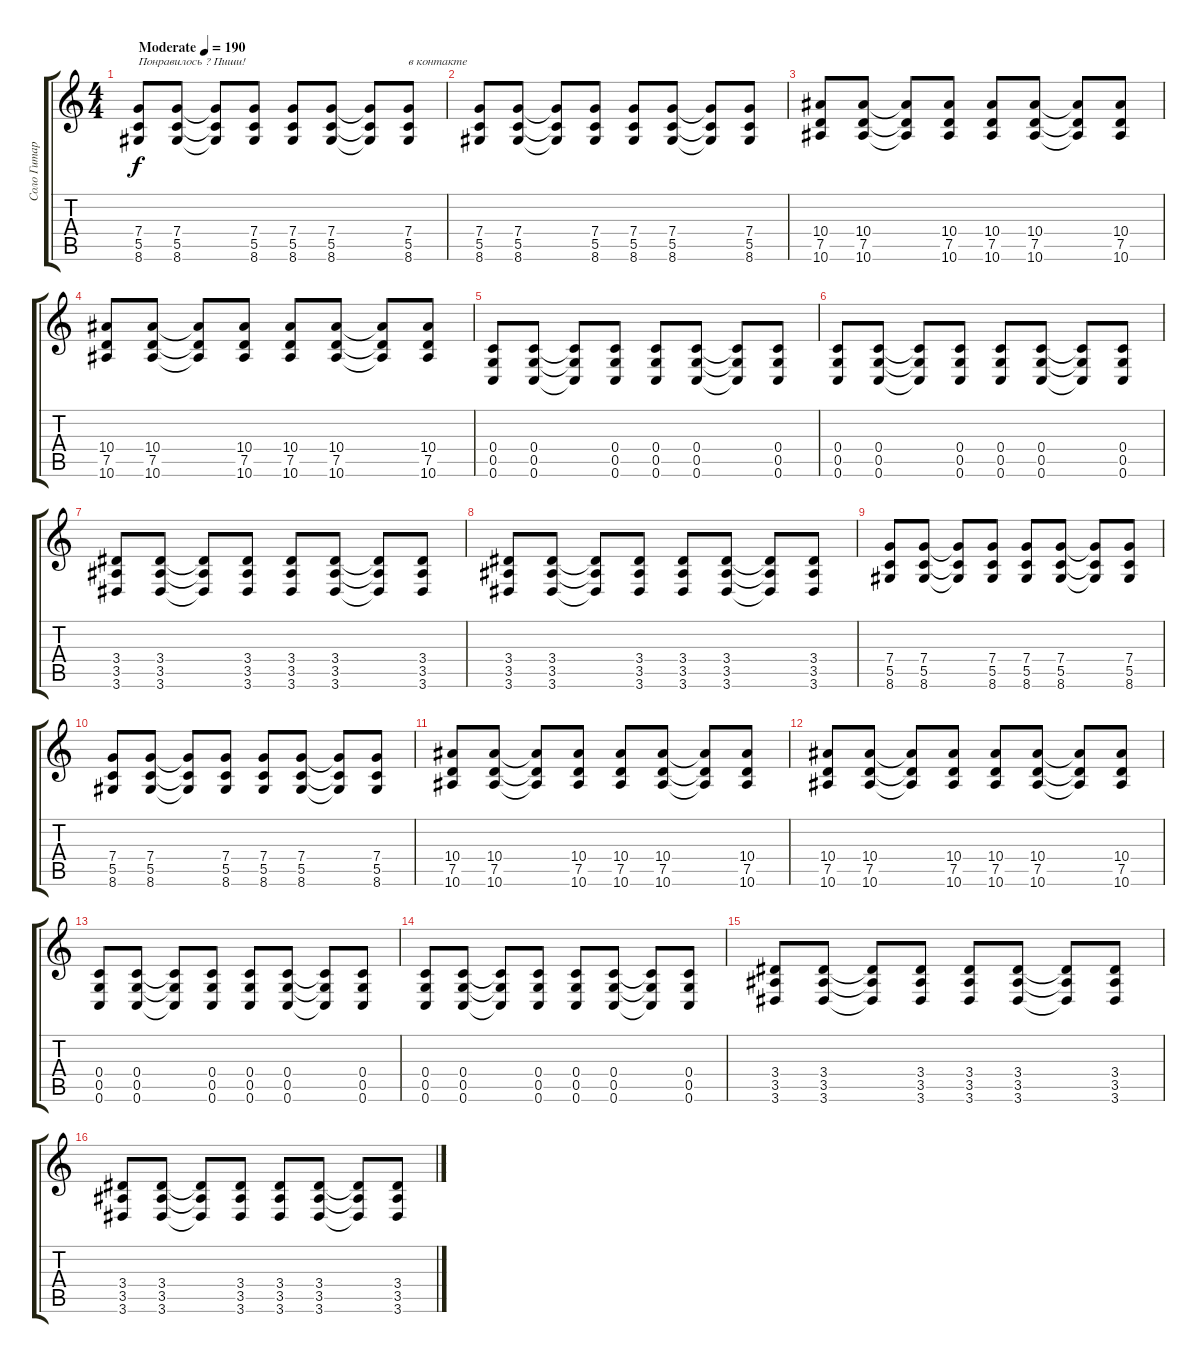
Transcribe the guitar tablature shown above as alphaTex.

\track ("Соло Гитара" "Соло Гитар") {instrument distortionguitar}
\staff {score tabs}
\tuning (D4 A3 F3 C3 G2 C2) {hide}
\ts (4 4)
\tempo (190 "Moderate")
\clef g2
\ks c
(7.4 5.5 8.6).8{txt "Понравилось ? Пиши!" dy f instrument distortionguitar} (7.4 5.5 8.6).8 (7.4{t} 5.5{t} 8.6{t}).8 (7.4 5.5 8.6).8 (7.4 5.5 8.6).8 (7.4 5.5 8.6).8 (7.4{t} 5.5{t} 8.6{t}).8 (7.4 5.5 8.6).8{txt "в контакте"} |
(7.4 5.5 8.6).8 (7.4 5.5 8.6).8 (7.4{t} 5.5{t} 8.6{t}).8 (7.4 5.5 8.6).8 (7.4 5.5 8.6).8 (7.4 5.5 8.6).8 (7.4{t} 5.5{t} 8.6{t}).8 (7.4 5.5 8.6).8 |
(10.4 7.5 10.6).8 (10.4 7.5 10.6).8 (10.4{t} 7.5{t} 10.6{t}).8 (10.4 7.5 10.6).8 (10.4 7.5 10.6).8 (10.4 7.5 10.6).8 (10.4{t} 7.5{t} 10.6{t}).8 (10.4 7.5 10.6).8 |
(10.4 7.5 10.6).8 (10.4 7.5 10.6).8 (10.4{t} 7.5{t} 10.6{t}).8 (10.4 7.5 10.6).8 (10.4 7.5 10.6).8 (10.4 7.5 10.6).8 (10.4{t} 7.5{t} 10.6{t}).8 (10.4 7.5 10.6).8 |
(0.4 0.5 0.6).8 (0.4 0.5 0.6).8 (0.4{t} 0.5{t} 0.6{t}).8 (0.4 0.5 0.6).8 (0.4 0.5 0.6).8 (0.4 0.5 0.6).8 (0.4{t} 0.5{t} 0.6{t}).8 (0.4 0.5 0.6).8 |
(0.4 0.5 0.6).8 (0.4 0.5 0.6).8 (0.4{t} 0.5{t} 0.6{t}).8 (0.4 0.5 0.6).8 (0.4 0.5 0.6).8 (0.4 0.5 0.6).8 (0.4{t} 0.5{t} 0.6{t}).8 (0.4 0.5 0.6).8 |
(3.4 3.5 3.6).8 (3.4 3.5 3.6).8 (3.4{t} 3.5{t} 3.6{t}).8 (3.4 3.5 3.6).8 (3.4 3.5 3.6).8 (3.4 3.5 3.6).8 (3.4{t} 3.5{t} 3.6{t}).8 (3.4 3.5 3.6).8 |
(3.4 3.5 3.6).8 (3.4 3.5 3.6).8 (3.4{t} 3.5{t} 3.6{t}).8 (3.4 3.5 3.6).8 (3.4 3.5 3.6).8 (3.4 3.5 3.6).8 (3.4{t} 3.5{t} 3.6{t}).8 (3.4 3.5 3.6).8 |
(7.4 5.5 8.6).8 (7.4 5.5 8.6).8 (7.4{t} 5.5{t} 8.6{t}).8 (7.4 5.5 8.6).8 (7.4 5.5 8.6).8 (7.4 5.5 8.6).8 (7.4{t} 5.5{t} 8.6{t}).8 (7.4 5.5 8.6).8 |
(7.4 5.5 8.6).8 (7.4 5.5 8.6).8 (7.4{t} 5.5{t} 8.6{t}).8 (7.4 5.5 8.6).8 (7.4 5.5 8.6).8 (7.4 5.5 8.6).8 (7.4{t} 5.5{t} 8.6{t}).8 (7.4 5.5 8.6).8 |
(10.4 7.5 10.6).8 (10.4 7.5 10.6).8 (10.4{t} 7.5{t} 10.6{t}).8 (10.4 7.5 10.6).8 (10.4 7.5 10.6).8 (10.4 7.5 10.6).8 (10.4{t} 7.5{t} 10.6{t}).8 (10.4 7.5 10.6).8 |
(10.4 7.5 10.6).8 (10.4 7.5 10.6).8 (10.4{t} 7.5{t} 10.6{t}).8 (10.4 7.5 10.6).8 (10.4 7.5 10.6).8 (10.4 7.5 10.6).8 (10.4{t} 7.5{t} 10.6{t}).8 (10.4 7.5 10.6).8 |
(0.4 0.5 0.6).8 (0.4 0.5 0.6).8 (0.4{t} 0.5{t} 0.6{t}).8 (0.4 0.5 0.6).8 (0.4 0.5 0.6).8 (0.4 0.5 0.6).8 (0.4{t} 0.5{t} 0.6{t}).8 (0.4 0.5 0.6).8 |
(0.4 0.5 0.6).8 (0.4 0.5 0.6).8 (0.4{t} 0.5{t} 0.6{t}).8 (0.4 0.5 0.6).8 (0.4 0.5 0.6).8 (0.4 0.5 0.6).8 (0.4{t} 0.5{t} 0.6{t}).8 (0.4 0.5 0.6).8 |
(3.4 3.5 3.6).8 (3.4 3.5 3.6).8 (3.4{t} 3.5{t} 3.6{t}).8 (3.4 3.5 3.6).8 (3.4 3.5 3.6).8 (3.4 3.5 3.6).8 (3.4{t} 3.5{t} 3.6{t}).8 (3.4 3.5 3.6).8 |
(3.4 3.5 3.6).8 (3.4 3.5 3.6).8 (3.4{t} 3.5{t} 3.6{t}).8 (3.4 3.5 3.6).8 (3.4 3.5 3.6).8 (3.4 3.5 3.6).8 (3.4{t} 3.5{t} 3.6{t}).8 (3.4 3.5 3.6).8
